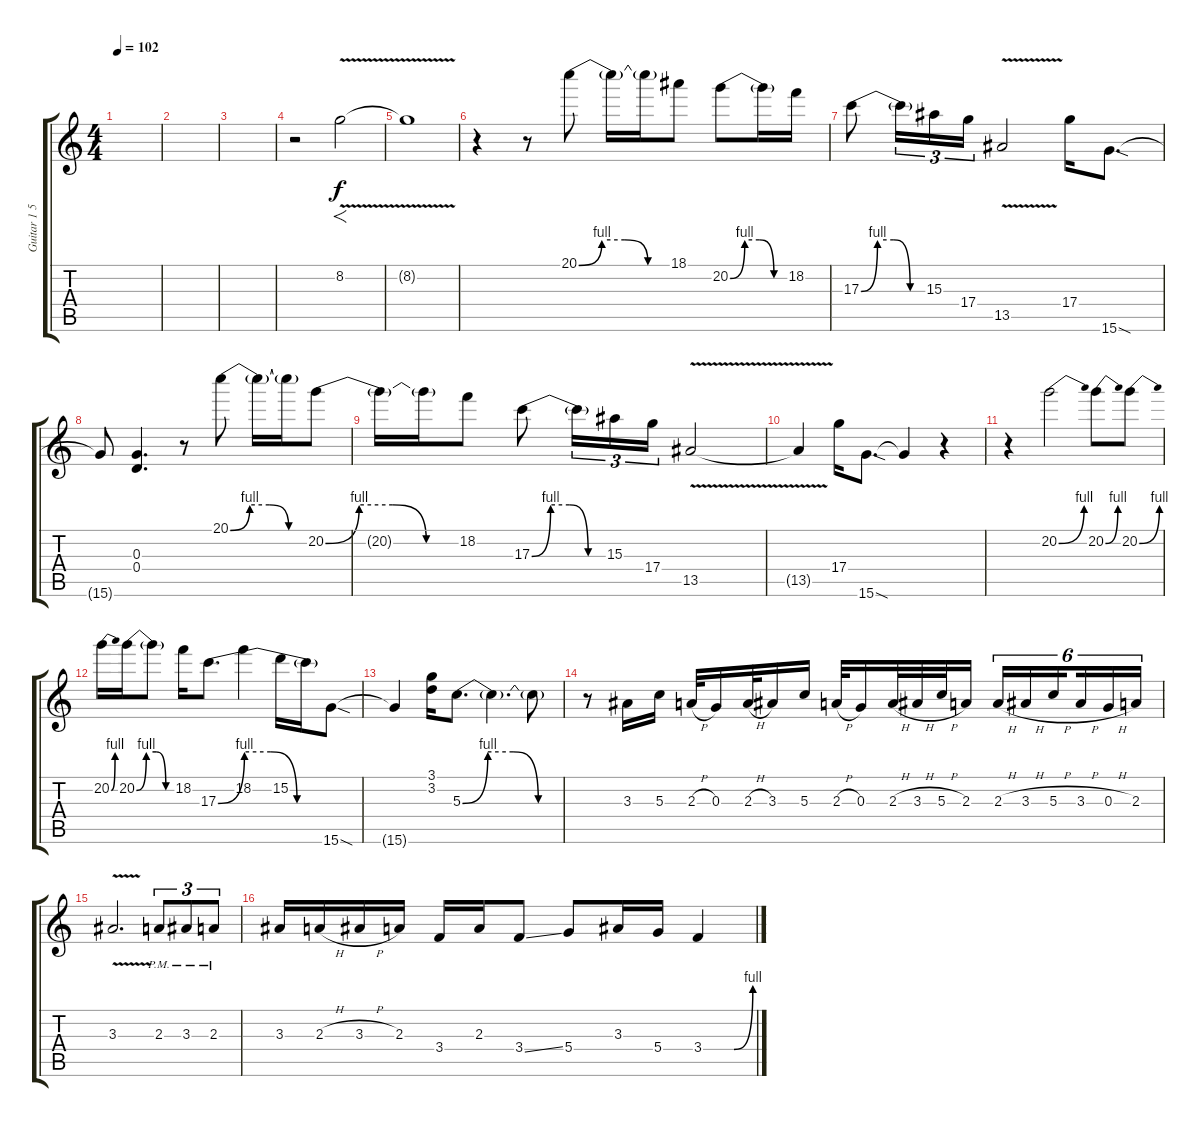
\track ("Guitar 1 5 and 6" "Guitar 1 5") {instrument overdrivenguitar}
\staff {score tabs}
\tuning (E4 B3 G3 D3 A2 E2) {hide}
\ts (4 4)
\tempo 102
\clef g2
\ks c
|
|
|
r.2 8.2{v}.2{f} |
8.2{t}.1 |
r.4 r.8 20.1{be (custom 0 0 15 4 30 4 45 0 60 0)}.8 20.1{t}.16 20.1{t}.16 18.1.8 20.2{be (custom 0 0 15 4 30 4 45 0 60 0)}.8 20.2{t}.16 18.2.16 |
17.3{be (custom 0 0 15 4 30 4 45 0 60 0)}.8 17.3{t}.16{tu (3 2)} 15.3.16{tu (3 2)} 17.4.16{tu (3 2)} 13.5{v}.2 17.4.16 15.6{sod}.8{d} |
15.6{t}.8 (0.3 0.4).4{d} r.8 20.1{be (custom 0 0 15 4 30 4 45 0 60 0)}.8 20.1{t}.16 20.1{t}.16 20.2{be (custom 0 0 15 4 30 4 45 0 60 0)}.8 |
20.2{t}.16 20.2{t}.16 18.2.8 17.3{be (custom 0 0 15 4 30 4 45 0 60 0)}.8 17.3{t}.16{tu (3 2)} 15.3.16{tu (3 2)} 17.4.16{tu (3 2)} 13.5{v}.2 |
13.5{t}.4 17.4.16 15.6{sod}.8{d} 15.6{t}.4 r.4 |
r.4 20.2{be (bend 0 0 60 4)}.2 20.2{be (bend 0 0 60 4)}.8 20.2{be (bend 0 0 60 4)}.8 |
20.2{be (bend 0 0 60 4)}.16 20.2{be (custom 0 0 15 4 30 4 45 0 60 0)}.16 20.2{t}.8 18.2.16 17.3{be (custom 0 0 15 4 30 4 45 0 60 0)}.8{d} 18.2.4 15.2.16 17.3{t}.16 15.6{sod}.8 |
15.6{t}.4 (3.1 3.2).16 5.3{be (custom 0 0 15 4 30 4 45 0 60 0)}.8{d} 5.3{t}.4{d} 5.3{t}.8 |
r.8 3.3.16 5.3.16 2.3{h}.32 0.3.16 2.3{h}.32 3.3.16 5.3.16 2.3{h}.32 0.3.16 2.3{h}.32 3.3{h}.32 5.3{h}.32 2.3.16 2.3{h}.16{tu (6 4)} 3.3{h}.16{tu (6 4)} 5.3{h}.16{tu (6 4) beam splitsecondary} 3.3{h}.16{tu (6 4)} 0.3{h}.16{tu (6 4)} 2.3.16{tu (6 4)} |
3.3{v}.2{d} 2.3{pm}.8{tu (3 2)} 3.3{pm}.8{tu (3 2)} 2.3{pm}.8{tu (3 2)} |
3.3.16 2.3{h}.16 3.3{h}.16 2.3.16 3.4.16 2.3.16 3.4{ss}.8 5.4.8 3.3.16 5.4.16 3.4{be (custom 0 0 30 0 32 0 35 0 37 0 60 4)}.4
